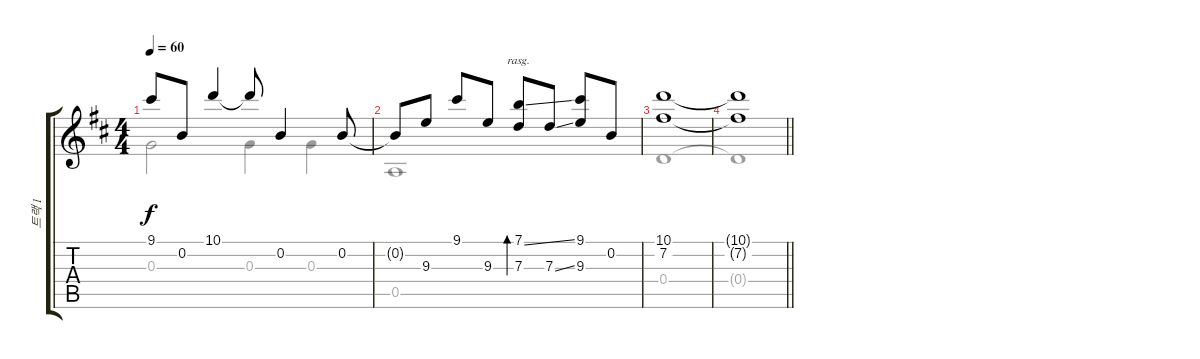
\track ("트랙 1" "트랙 1") {instrument acousticguitarsteel}
\staff {score tabs}
\tuning (E4 B3 G3 D3 A2 E2) {hide}
\voice
\ts (4 4)
\tempo 60
\clef g2
\ks d
9.1.8{dy f} 0.2.8 10.1.4 10.1{t}.8 0.2.4 0.2.8 |
0.2{t}.8 9.3.8 9.1.8 9.3.8 (7.1{ss} 7.3).8{bd 60 rasg ii} 7.3{ss}.8 (9.1 9.3).8 0.2.8 |
(10.1 7.2).1 |
\barLineRight lightlight
(10.1{t} 7.2{t}).1
\voice
\clef g2
\ottava regular
\simile none
\ks d
0.3.2{dy f} 0.3.4 0.3.4 |
0.5.1 |
0.4.1 |
\barLineRight lightlight
0.4{t}.1
